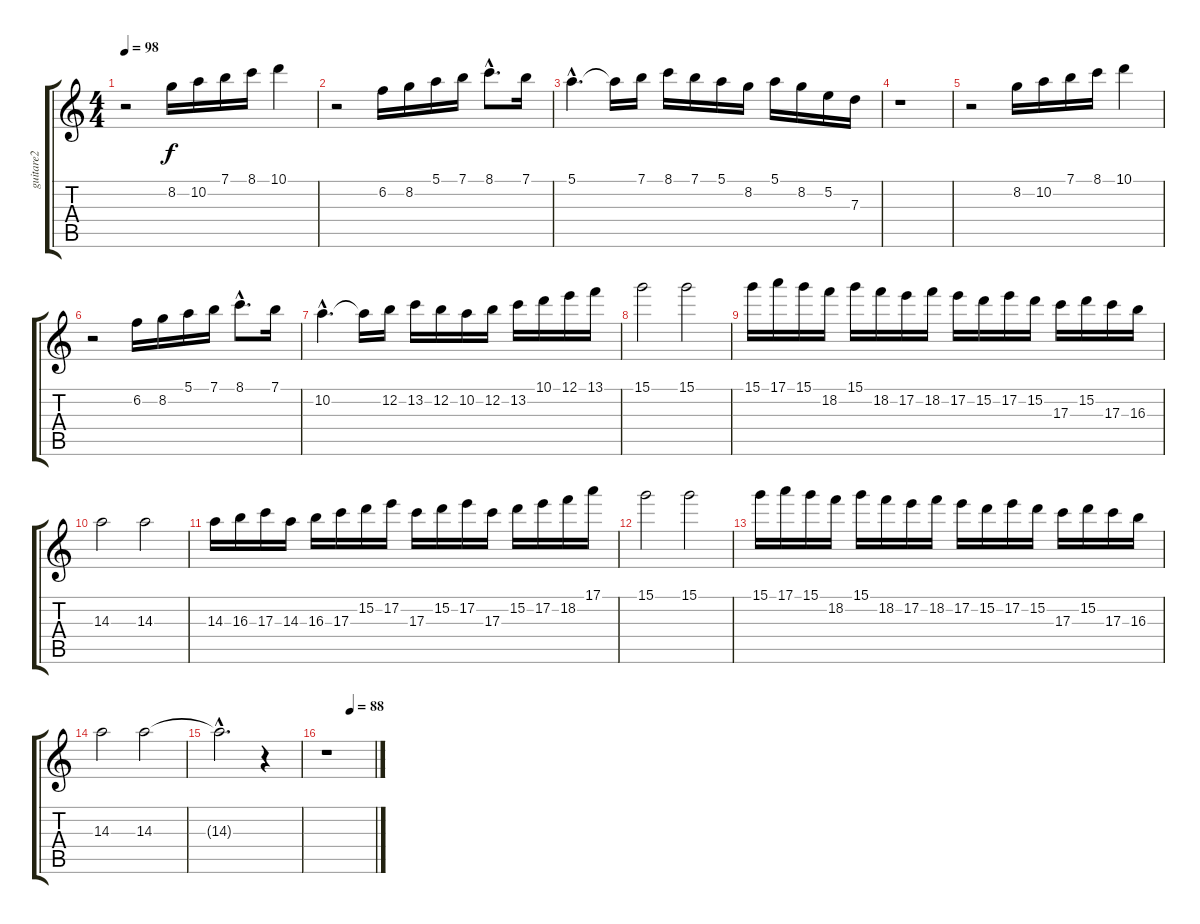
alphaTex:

\track ("guitare2" "guitare2") {instrument distortionguitar}
\staff {score tabs}
\tuning (E4 B3 G3 D3 A2 E2) {hide}
\ts (4 4)
\tempo 98
\clef g2
\ks c
r.2{dy f} 8.2.16 10.2.16 7.1.16 8.1.16 10.1.4 |
r.2 6.2.16 8.2.16 5.1.16 7.1.16 8.1{hac}.8{d} 7.1.16 |
5.1{hac}.4{d} 5.1{t}.16 7.1.16 8.1.16 7.1.16 5.1.16 8.2.16 5.1.16 8.2.16 5.2.16 7.3.16 |
r.1 |
r.2 8.2.16 10.2.16 7.1.16 8.1.16 10.1.4 |
r.2 6.2.16 8.2.16 5.1.16 7.1.16 8.1{hac}.8{d} 7.1.16 |
10.2{hac}.4{d} 10.2{t}.16 12.2.16 13.2.16 12.2.16 10.2.16 12.2.16 13.2.16 10.1.16 12.1.16 13.1.16 |
15.1.2 15.1.2 |
15.1.16 17.1.16 15.1.16 18.2.16 15.1.16 18.2.16 17.2.16 18.2.16 17.2.16 15.2.16 17.2.16 15.2.16 17.3.16 15.2.16 17.3.16 16.3.16 |
14.3.2 14.3.2 |
14.3.16 16.3.16 17.3.16 14.3.16 16.3.16 17.3.16 15.2.16 17.2.16 17.3.16 15.2.16 17.2.16 17.3.16 15.2.16 17.2.16 18.2.16 17.1.16 |
15.1.2 15.1.2 |
15.1.16 17.1.16 15.1.16 18.2.16 15.1.16 18.2.16 17.2.16 18.2.16 17.2.16 15.2.16 17.2.16 15.2.16 17.3.16 15.2.16 17.3.16 16.3.16 |
14.3.2 14.3.2 |
14.3{hac t}.2{d} r.4 |
\tempo (88 0.5)
r.1
